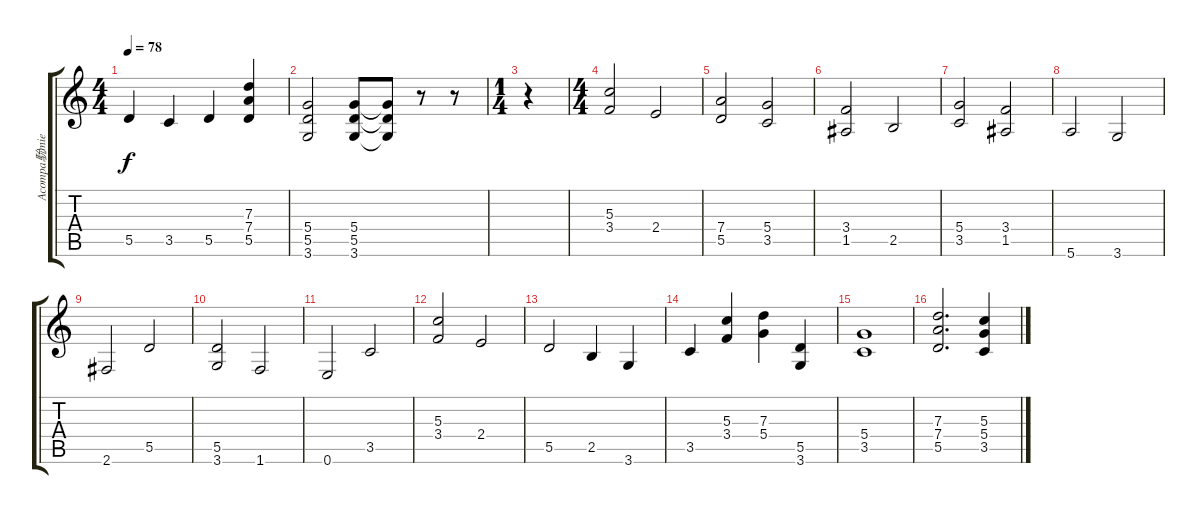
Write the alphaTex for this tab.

\track ("Acompa馻miento" "Acompa馻mie") {instrument distortionguitar}
\staff {score tabs}
\tuning (E4 B3 G3 D3 A2 E2) {hide}
\ts (4 4)
\tempo 78
\clef g2
\ks c
5.5.4{dy f} 3.5.4 5.5.4 (7.3 7.4 5.5).4 |
(5.4 5.5 3.6).2 (5.4 5.5 3.6).8 (5.4{t} 5.5{t} 3.6{t}).8 r.8 r.8 |
\ts (1 4)
r.4 |
\ts (4 4)
(5.3 3.4).2 2.4.2 |
(7.4 5.5).2 (5.4 3.5).2 |
(3.4 1.5).2 2.5.2 |
(5.4 3.5).2 (3.4 1.5).2 |
5.6.2 3.6.2 |
2.6.2 5.5.2 |
(5.5 3.6).2 1.6.2 |
0.6.2 3.5.2 |
(5.3 3.4).2 2.4.2 |
5.5.2 2.5.4 3.6.4 |
3.5.4 (5.3 3.4).4 (7.3 5.4).4 (5.5 3.6).4 |
(5.4 3.5).1 |
(7.3 7.4 5.5).2{d} (5.3 5.4 3.5).4
